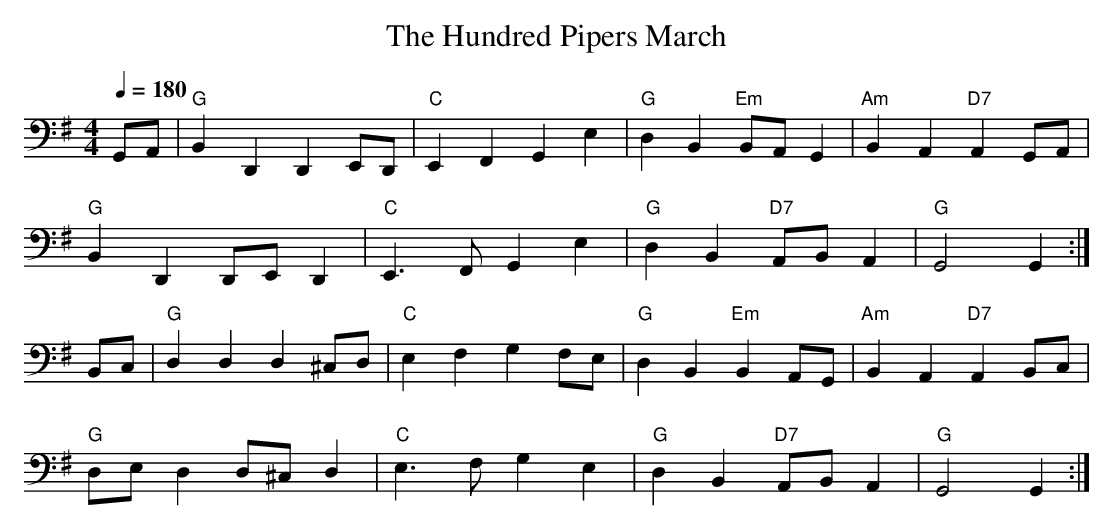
X:1
T: Hundred Pipers March, The
M: 4/4
L: 1/8
K: Gmaj clef=bass middle=d
Q: 1/4=180
GA | "G" B2 D2 D2 ED | "C" E2 F2 G2 e2 | "G" d2 B2 "Em" BA G2 |\
 "Am" B2 A2 "D7" A2 GA |
    "G" B2 D2 DE D2 | "C" E3 F G2 e2 | "G" d2 B2 "D7" AB A2 | "G" G4 G2 :|
Bc | "G" d2 d2 d2 ^cd | "C" e2 f2 g2 fe | "G" d2 B2 "Em" B2 AG |\
 "Am" B2 A2 "D7" A2 Bc |
     "G" de d2 d^c d2 | "C" e3 f g2 e2 | "G" d2 B2 "D7" AB A2 | "G" G4 G2 :|
